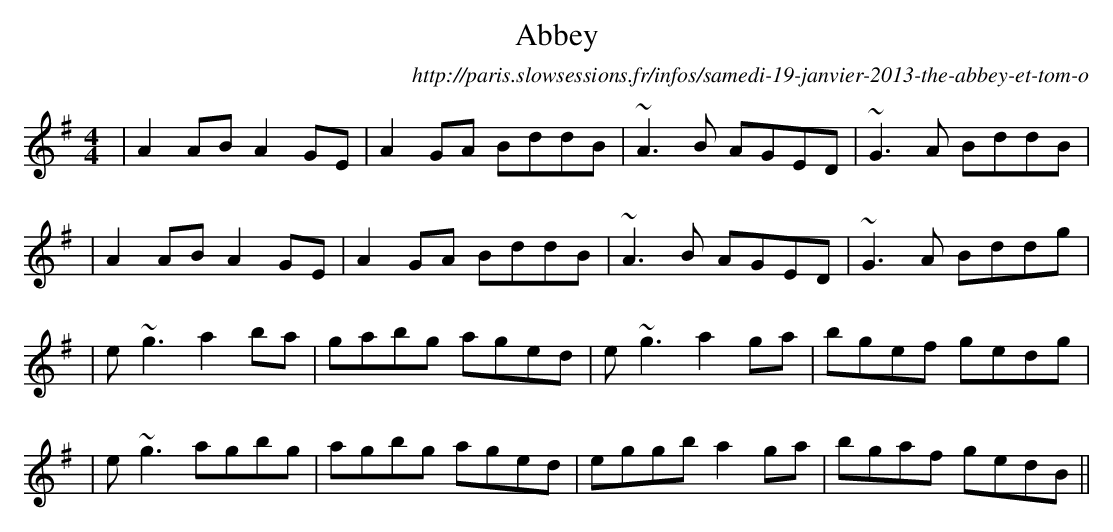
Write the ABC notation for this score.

X:1
T:Abbey
O:http://paris.slowsessions.fr/infos/samedi-19-janvier-2013-the-abbey-et-tom-o%e2%80%99dowd%e2%80%99s-favourite
M: 4/4
L: 1/8
K: Ador
|A2AB A2GE|A2GA BddB|~A3B AGED|~G3A BddB|
|A2AB A2GE|A2GA BddB|~A3B AGED|~G3A Bddg|
|e~g3 a2ba|gabg aged|e~g3 a2ga|bgef gedg|
|e~g3 agbg|agbg aged|eggb a2ga|bgaf gedB||
